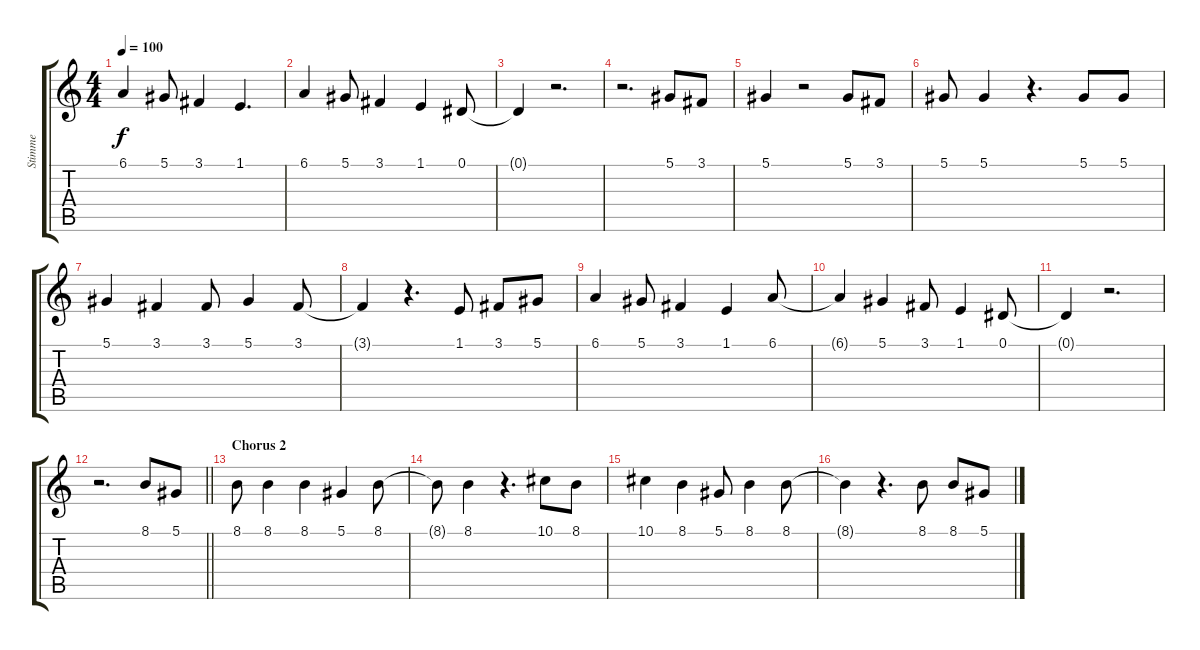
\track ("Stimme" "Stimme") {instrument englishhorn}
\staff {score tabs}
\tuning (Eb4 Bb3 Gb3 Db3 Ab2 Eb2) {hide}
\ts (4 4)
\tempo 100
\clef g2
\ks c
6.1.4{dy f} 5.1.8 3.1.4 1.1.4{d} |
6.1.4 5.1.8 3.1.4 1.1.4 0.1.8 |
0.1{t}.4 r.2{d} |
r.2{d} 5.1.8 3.1.8 |
5.1.4 r.2 5.1.8 3.1.8 |
5.1.8 5.1.4 r.4{d} 5.1.8 5.1.8 |
5.1.4 3.1.4 3.1.8 5.1.4 3.1.8 |
3.1{t}.4 r.4{d} 1.1.8 3.1.8 5.1.8 |
6.1.4 5.1.8 3.1.4 1.1.4 6.1.8 |
6.1{t}.4 5.1.4 3.1.8 1.1.4 0.1.8 |
0.1{t}.4 r.2{d} |
\barLineRight lightlight
r.2{d} 8.1.8 5.1.8 |
\section ("" "Chorus 2")
8.1.8 8.1.4 8.1.4 5.1.4 8.1.8 |
8.1{t}.8 8.1.4 r.4{d} 10.1.8 8.1.8 |
10.1.4 8.1.4 5.1.8 8.1.4 8.1.8 |
8.1{t}.4 r.4{d} 8.1.8 8.1.8 5.1.8
